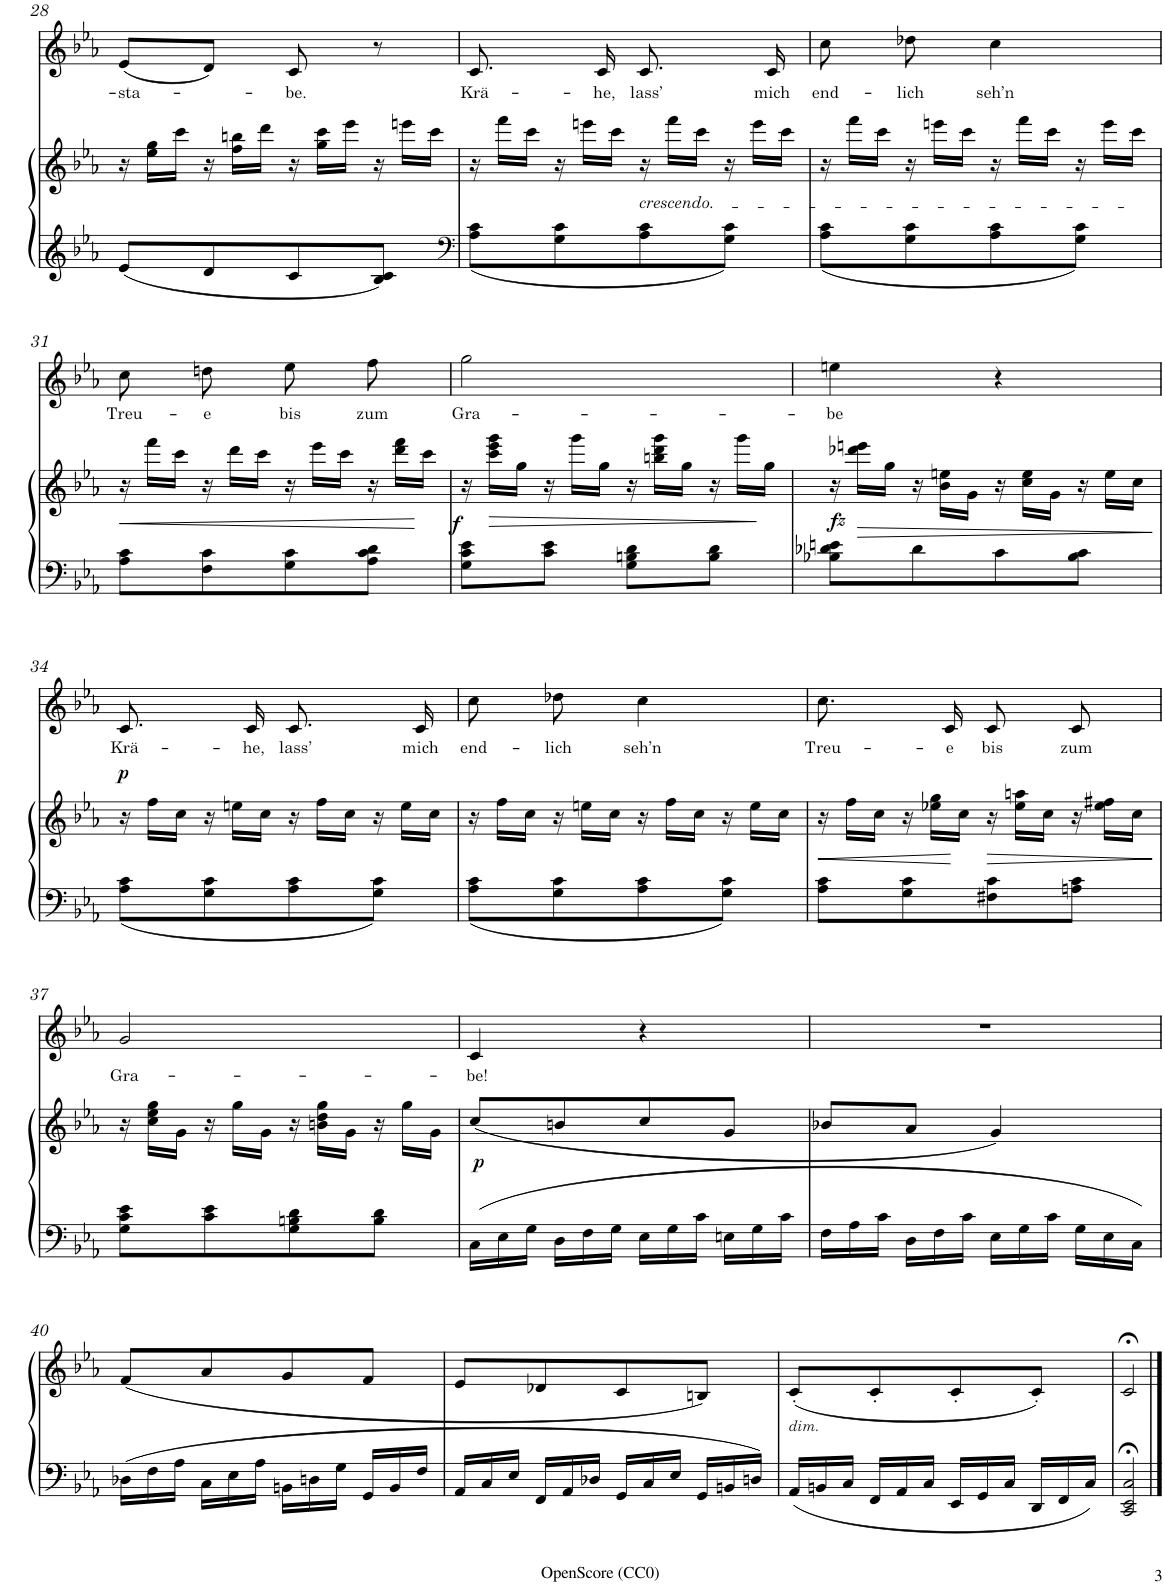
**kern	**kern	**dynam	**kern	**text
*part2	*part2	*part2	*part1	*part1
*staff3	*staff2	*staff2/3	*staff1	*staff1
*I"Pianoforte	*	*	*I"Singstimme Voice	*
*I'Pno	*	*	*	*
!!LO:PB:g=z
*clefG2	*clefG2	*	*clefG2	*
*k[b-e-a-]	*k[b-e-a-]	*	*k[b-e-a-]	*
*M2/4	*M2/4	*	*M2/4	*
*	*Xtuplet	*	*	*
=28	=28	=28	=28	=28
!	!	!	!	!LO:LY:b
8e-/L	24r	.	(8e-/L	-sta-
.	24ee-\ 24gg\LL	.	.	.
.	24ccc\JJ	.	.	.
8d/	24r	.	8d/J)	.
.	24ff\ 24bbn\LL	.	.	.
.	24ddd\JJ	.	.	.
!	!	!	!	!LO:LY:b
8c/	24r	.	8c/	-be.
.	24gg\ 24ccc\LL	.	.	.
.	24eee-\JJ	.	.	.
8B-/ 8c/J	24r	.	8r	.
.	24eeen\LL	.	.	.
.	24ccc\JJ	.	.	.
=29	=29	=29	=29	=29
*clefF4	*	*	*	*
!	!	!	!	!LO:LY:b
8A-\ 8c\L	24r	.	8.c/	Krä-
.	24fff\LL	.	.	.
.	24ccc\JJ	.	.	.
8G\ 8c\	24r	.	.	.
.	24eeen\LL	.	.	.
!	!	!	!	!LO:LY:b
.	.	.	16c/	-he,
.	24ccc\JJ	.	.	.
!	!LO:TX:b:i:t=crescendo.	!	!	!
!	!	!	!	!LO:LY:b
8A-\ 8c\	24r	.	8.c/	lass’
.	24fff\LL	.	.	.
.	24ccc\JJ	.	.	.
8G\ 8c\J	24r	.	.	.
.	24eee\LL	.	.	.
!	!	!	!	!LO:LY:b
.	.	.	16c/	mich
.	24ccc\JJ	.	.	.
=30	=30	=30	=30	=30
!	!	!	!	!LO:LY:b
8A-\ 8c\L	24r	.	8cc\	end-
.	24fff\LL	.	.	.
.	24ccc\JJ	.	.	.
!	!	!	!	!LO:LY:b
8G\ 8c\	24r	.	8dd-X\	-lich
.	24eeen\LL	.	.	.
.	24ccc\JJ	.	.	.
!	!	!	!	!LO:LY:b
8A-\ 8c\	24r	.	4cc\	seh’n
.	24fff\LL	.	.	.
.	24ccc\JJ	.	.	.
8G\ 8c\J	24r	.	.	.
.	24eee\LL	.	.	.
.	24ccc\JJ	.	.	.
!!LO:LB:g=z
=31	=31	=31	=31	=31
!	!	!LO:HP:b	!	!LO:LY:b
8A-\ 8c\L	24r	<	8cc\	Treu-
.	24fff\LL	.	.	.
.	24ccc\JJ	.	.	.
!	!	!	!	!LO:LY:b
8F\ 8c\	24r	.	8ddn\	-e
.	24ddd\LL	.	.	.
.	24ccc\JJ	.	.	.
!	!	!	!	!LO:LY:b
8G\ 8c\	24r	.	8ee-\	bis
.	24eee-\LL	.	.	.
.	24ccc\JJ	.	.	.
!	!	!	!	!LO:LY:b
8A-\ 8c\ 8d\J	24r	.	8ff\	zum
.	24ddd\ 24fff\LL	.	.	.
.	24ccc\JJ	[	.	.
=32	=32	=32	=32	=32
!	!	!LO:DY:a=2	!	!LO:LY:b
8G\ 8c\ 8e-\L	24r	f	2gg\	Gra-
!	!	!LO:HP:b	!	!
.	24ccc\ 24eee-\ 24ggg\LL	>	.	.
.	24gg\JJ	.	.	.
8c\ 8e-\J	24r	.	.	.
.	24ggg\LL	.	.	.
.	24gg\JJ	.	.	.
8G\ 8Bn\ 8d\L	24r	.	.	.
.	24bbn\ 24ddd\ 24ggg\LL	.	.	.
.	24gg\JJ	.	.	.
8B\ 8d\J	24r	.	.	.
.	24ggg\LL	.	.	.
.	24gg\JJ	]	.	.
=33	=33	=33	=33	=33
!	!	!LO:DY:b	!	!LO:LY:b
8B-X\ 8d-X\ 8en\L	24r	fz	4een\	-be
!	!	!LO:HP:b	!	!
.	24ddd-X\ 24eeen\LL	>	.	.
.	24gg\JJ	.	.	.
8d-\	24r	.	.	.
.	24b-\ 24een\LL	.	.	.
.	24g\JJ	.	.	.
8c\	24r	.	4r	.
.	24cc\ 24ee\LL	.	.	.
.	24g\JJ	.	.	.
8B-\ 8c\J	24r	.	.	.
.	24ee\LL	.	.	.
.	24cc\JJ	.	.	.
.	.	]	.	.
!!LO:LB:g=z
=34	=34	=34	=34	=34
!	!	!LO:DY:a	!	!LO:LY:b
8A-\ 8c\L	24r	p	8.c/	Krä-
.	24ff\LL	.	.	.
.	24cc\JJ	.	.	.
8G\ 8c\	24r	.	.	.
.	24een\LL	.	.	.
!	!	!	!	!LO:LY:b
.	.	.	16c/	-he,
.	24cc\JJ	.	.	.
!	!	!	!	!LO:LY:b
8A-\ 8c\	24r	.	8.c/	lass’
.	24ff\LL	.	.	.
.	24cc\JJ	.	.	.
8G\ 8c\J	24r	.	.	.
.	24ee\LL	.	.	.
!	!	!	!	!LO:LY:b
.	.	.	16c/	mich
.	24cc\JJ	.	.	.
=35	=35	=35	=35	=35
!	!	!	!	!LO:LY:b
8A-\ 8c\L	24r	.	8cc\	end-
.	24ff\LL	.	.	.
.	24cc\JJ	.	.	.
!	!	!	!	!LO:LY:b
8G\ 8c\	24r	.	8dd-X\	-lich
.	24een\LL	.	.	.
.	24cc\JJ	.	.	.
!	!	!	!	!LO:LY:b
8A-\ 8c\	24r	.	4cc\	seh’n
.	24ff\LL	.	.	.
.	24cc\JJ	.	.	.
8G\ 8c\J	24r	.	.	.
.	24ee\LL	.	.	.
.	24cc\JJ	.	.	.
=36	=36	=36	=36	=36
!	!	!LO:HP:b	!	!LO:LY:b
8A-\ 8c\L	24r	<	8.cc\	Treu-
.	24ff\LL	.	.	.
.	24cc\JJ	.	.	.
8G\ 8c\	24r	.	.	.
.	24ee-X\ 24gg\LL	.	.	.
!	!	!	!	!LO:LY:b
.	.	.	16c/	-e
.	24cc\JJ	[	.	.
!	!	!LO:HP:b	!	!LO:LY:b
8F#X\ 8c\	24r	>	8c/	bis
.	24ee-\ 24aan\LL	.	.	.
.	24cc\JJ	.	.	.
!	!	!	!	!LO:LY:b
8An\ 8c\J	24r	.	8c/	zum
.	24ee-\ 24ff#X\LL	.	.	.
.	24cc\JJ	.	.	.
.	.	]	.	.
!!LO:LB:g=z
=37	=37	=37	=37	=37
!	!	!	!	!LO:LY:b
8G\ 8c\ 8e-\L	24r	.	2g/	Gra-
.	24cc\ 24ee-\ 24gg\LL	.	.	.
.	24g\JJ	.	.	.
8c\ 8e-\	24r	.	.	.
.	24gg\LL	.	.	.
.	24g\JJ	.	.	.
8G\ 8Bn\ 8d\	24r	.	.	.
.	24bn\ 24dd\ 24gg\LL	.	.	.
.	24g\JJ	.	.	.
8B\ 8d\J	24r	.	.	.
.	24gg\LL	.	.	.
.	24g\JJ	.	.	.
=38	=38	=38	=38	=38
*Xtuplet	*	*	*	*
!	!	!LO:DY:b	!	!LO:LY:b
24C\LL	(<8cc/L	p	4c/	-be!
24E-\	.	.	.	.
24G\JJ	.	.	.	.
24D\LL	8bn/	.	.	.
24F\	.	.	.	.
24G\JJ	.	.	.	.
24E-\LL	8cc/	.	4r	.
24G\	.	.	.	.
24c\JJ	.	.	.	.
24En\LL	8g/J	.	.	.
24G\	.	.	.	.
24c\JJ	.	.	.	.
=39	=39	=39	=39	=39
24F\LL	8b-X/L	.	2r	.
24A-\	.	.	.	.
24c\JJ	.	.	.	.
24D\LL	8a-/J	.	.	.
24F\	.	.	.	.
24c\JJ	.	.	.	.
24E-\LL	4g/)	.	.	.
24G\	.	.	.	.
24c\JJ	.	.	.	.
24G\LL	.	.	.	.
24E-\	.	.	.	.
24C\JJ	.	.	.	.
!!LO:LB:g=z
=40	=40	=40	=40	=40
24D-X\LL	(<8f/L	.	2r	.
24F\	.	.	.	.
24A-\JJ	.	.	.	.
24C\LL	8a-/	.	.	.
24E-\	.	.	.	.
24A-\JJ	.	.	.	.
24BBn\LL	8g/	.	.	.
24Dn\	.	.	.	.
24G\JJ	.	.	.	.
24GG/LL	8f/J	.	.	.
24BB/	.	.	.	.
24F/JJ	.	.	.	.
=41	=41	=41	=41	=41
24AA-/LL	8e-/L	.	2r	.
24C/	.	.	.	.
24E-/JJ	.	.	.	.
24FF/LL	8d-X/	.	.	.
24AA-/	.	.	.	.
24D-X/JJ	.	.	.	.
24GG/LL	8c/	.	.	.
24C/	.	.	.	.
24E-/JJ	.	.	.	.
24GG/LL	8Bn/J)	.	.	.
24BBn/	.	.	.	.
24Dn/JJ	.	.	.	.
=42	=42	=42	=42	=42
!	!LO:TX:b:i:t=dim.	!	!	!
24AA-/LL	(8c'/L	.	2r	.
24BBn/	.	.	.	.
24C/JJ	.	.	.	.
24FF/LL	8c'/	.	.	.
24AA-/	.	.	.	.
24C/JJ	.	.	.	.
24EE-/LL	8c'/	.	.	.
24GG/	.	.	.	.
24C/JJ	.	.	.	.
24DD/LL	8c'/J)	.	.	.
24FF/	.	.	.	.
24C/JJ	.	.	.	.
=43	=43	=43	=43	=43
2CC/;< 2EE-/;< 2C/;<	2c;</	.	2r;<	.
==	==	==	==	==
*-	*-	*-	*-	*-
